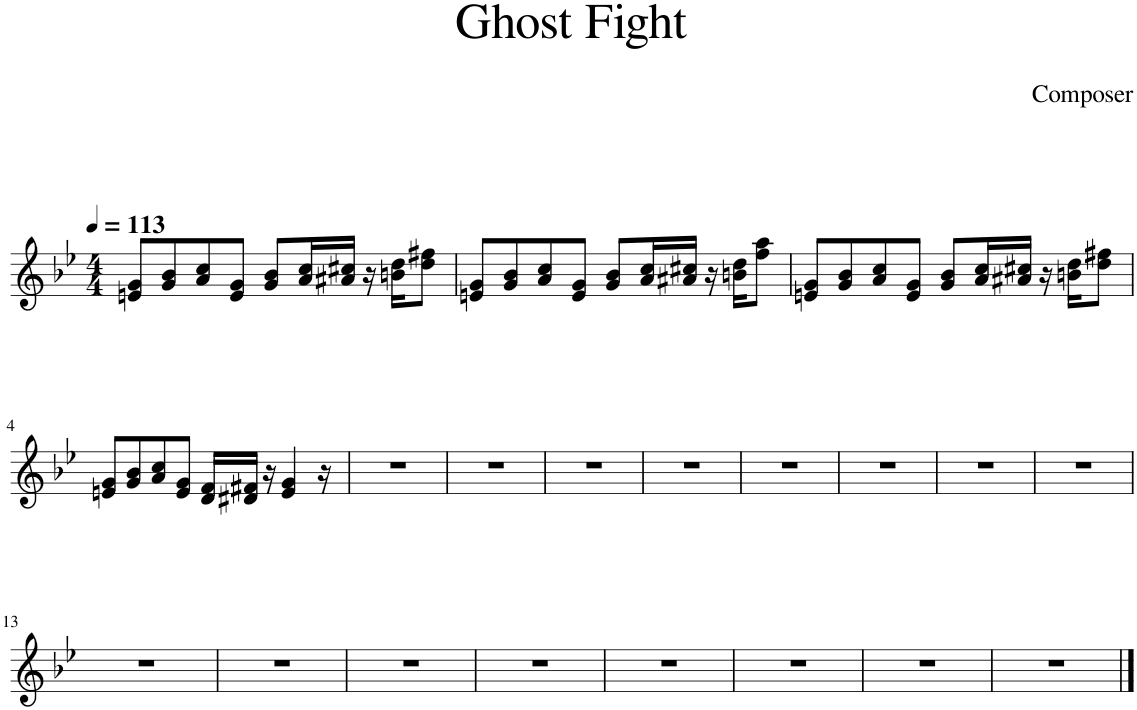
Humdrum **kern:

**kern
*part1
*staff1
*I"Piano
*I'Pno.
*clefG2
*k[b-e-]
*M4/4
*MM113
=1
8en/ 8g/L
8g/ 8b-/
8a/ 8cc/
8e/ 8g/J
8g/ 8b-/L
16a/ 16cc/L
16a#X/ 16cc#X/JJ
16r
16bn\ 16dd\KL
8dd\ 8ff#X\J
=2
8en/ 8g/L
8g/ 8b-/
8a/ 8cc/
8e/ 8g/J
8g/ 8b-/L
16a/ 16cc/L
16a#X/ 16cc#X/JJ
16r
16bn\ 16dd\KL
8ff\ 8aa\J
=3
8en/ 8g/L
8g/ 8b-/
8a/ 8cc/
8e/ 8g/J
8g/ 8b-/L
16a/ 16cc/L
16a#X/ 16cc#X/JJ
16r
16bn\ 16dd\KL
8dd\ 8ff#X\J
!!LO:LB:g=z
=4
8en/ 8g/L
8g/ 8b-/
8a/ 8cc/
8e/ 8g/J
16d/ 16f/LL
16d#X/ 16f#X/JJ
16r
4e/ 4g/
16r
=5
1r
=6
1r
=7
1r
=8
1r
=9
1r
=10
1r
=11
1r
=12
1r
!!LO:LB:g=z
=13
1r
=14
1r
=15
1r
=16
1r
=17
1r
=18
1r
=19
1r
=20
1r
==
*-
